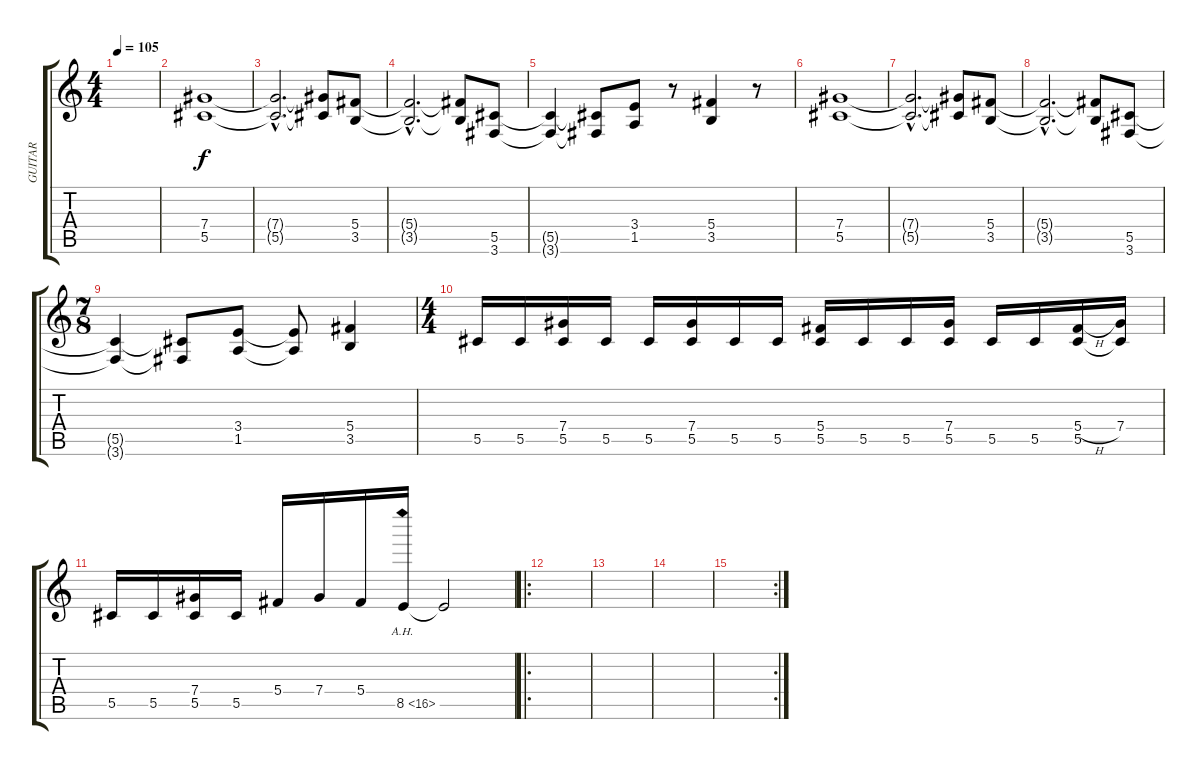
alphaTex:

\track ("GUITAR" "GUITAR") {instrument distortionguitar}
\staff {score tabs}
\tuning (Eb4 Bb3 Gb3 Db3 Ab2 Eb2) {hide}
\ts (4 4)
\tempo 105
\clef g2
\ks c
|
(7.4 5.5).1 |
(7.4{hac t} 5.5{hac t}).2{d} (7.4{t} 5.5{t}).8 (5.4 3.5).8 |
(5.4{hac t} 3.5{hac t}).2{d} (5.4{t} 3.5{t}).8 (5.5 3.6).8 |
(5.5{t} 3.6{t}).4 (5.5{t} 3.6{t}).8 (3.4 1.5).8 r.8 (5.4 3.5).4 r.8 |
(7.4 5.5).1 |
(7.4{hac t} 5.5{hac t}).2{d} (7.4{t} 5.5{t}).8 (5.4 3.5).8 |
(5.4{hac t} 3.5{hac t}).2{d} (5.4{t} 3.5{t}).8 (5.5 3.6).8 |
\ts (7 8)
(5.5{t} 3.6{t}).4 (5.5{t} 3.6{t}).8 (3.4 1.5).8 (3.4{t} 1.5{t}).8 (5.4 3.5).4 |
\ts (4 4)
5.5.16 5.5.16 (7.4 5.5).16 5.5.16 5.5.16 (7.4 5.5).16 5.5.16 5.5.16 (5.4 5.5).16 5.5.16 5.5.16 (7.4 5.5).16 5.5.16 5.5.16 (5.4{h} 5.5).16 (7.4 5.5{t}).16 |
5.5.16 5.5.16 (7.4 5.5).16 5.5.16 5.4.16 7.4.16 5.4.16 8.5{ah 8}.16 8.5{t}.2 |
\ro
|
|
|
\rc 2
